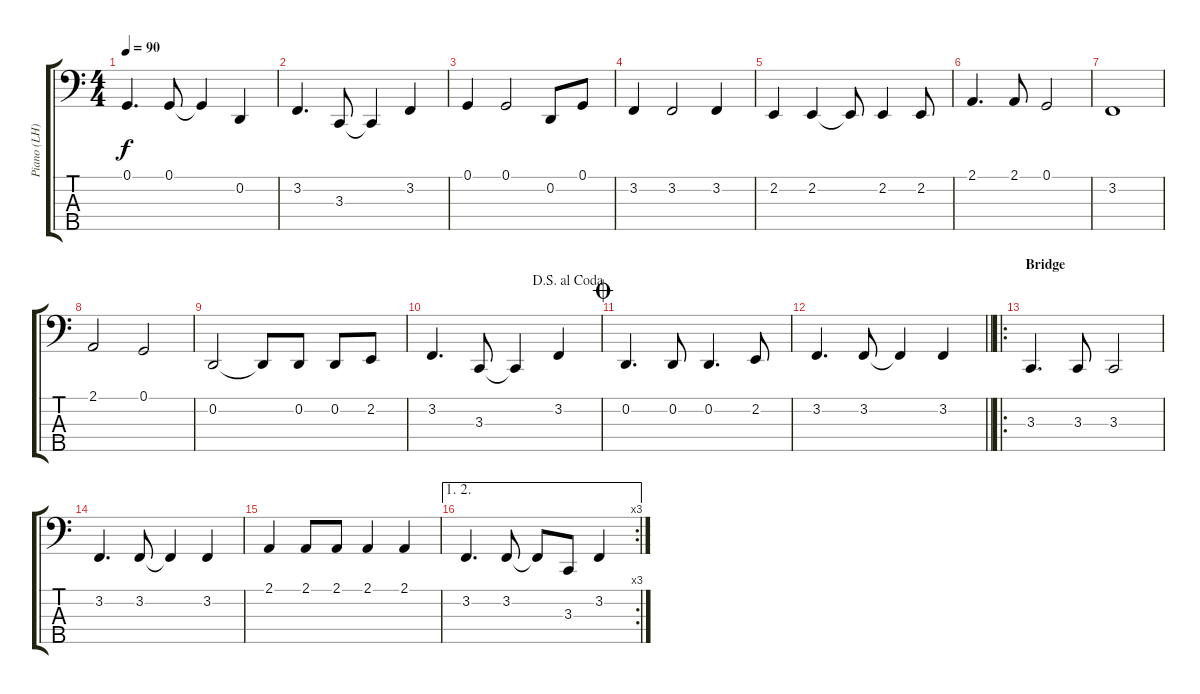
\track ("Piano (LH)" "Piano (LH)") {instrument acousticgrandpiano}
\staff {score tabs}
\tuning (G2 D2 A1 E1 B0) {hide}
\ts (4 4)
\tempo 90
\clef f4
\ks c
0.1.4{d dy f} 0.1.8 0.1{t}.4 0.2.4 |
3.2.4{d} 3.3.8 3.3{t}.4 3.2.4 |
0.1.4 0.1.2 0.2.8 0.1.8 |
3.2.4 3.2.2 3.2.4 |
2.2.4 2.2.4 2.2{t}.8 2.2.4 2.2.8 |
2.1.4{d} 2.1.8 0.1.2 |
3.2.1 |
2.1.2 0.1.2 |
0.2.2 0.2{t}.8 0.2.8 0.2.8 2.2.8 |
\jump dalsegnoalcoda
3.2.4{d} 3.3.8 3.3{t}.4 3.2.4 |
\jump coda
0.2.4{d} 0.2.8 0.2.4{d} 2.2.8 |
\barLineRight lightlight
3.2.4{d} 3.2.8 3.2{t}.4 3.2.4 |
\ro
\section ("" "Bridge")
3.3.4{d} 3.3.8 3.3.2 |
3.2.4{d} 3.2.8 3.2{t}.4 3.2.4 |
2.1.4 2.1.8 2.1.8 2.1.4 2.1.4 |
\ae (1 2)
\rc 3
3.2.4{d} 3.2.8 3.2{t}.8 3.3.8 3.2.4
